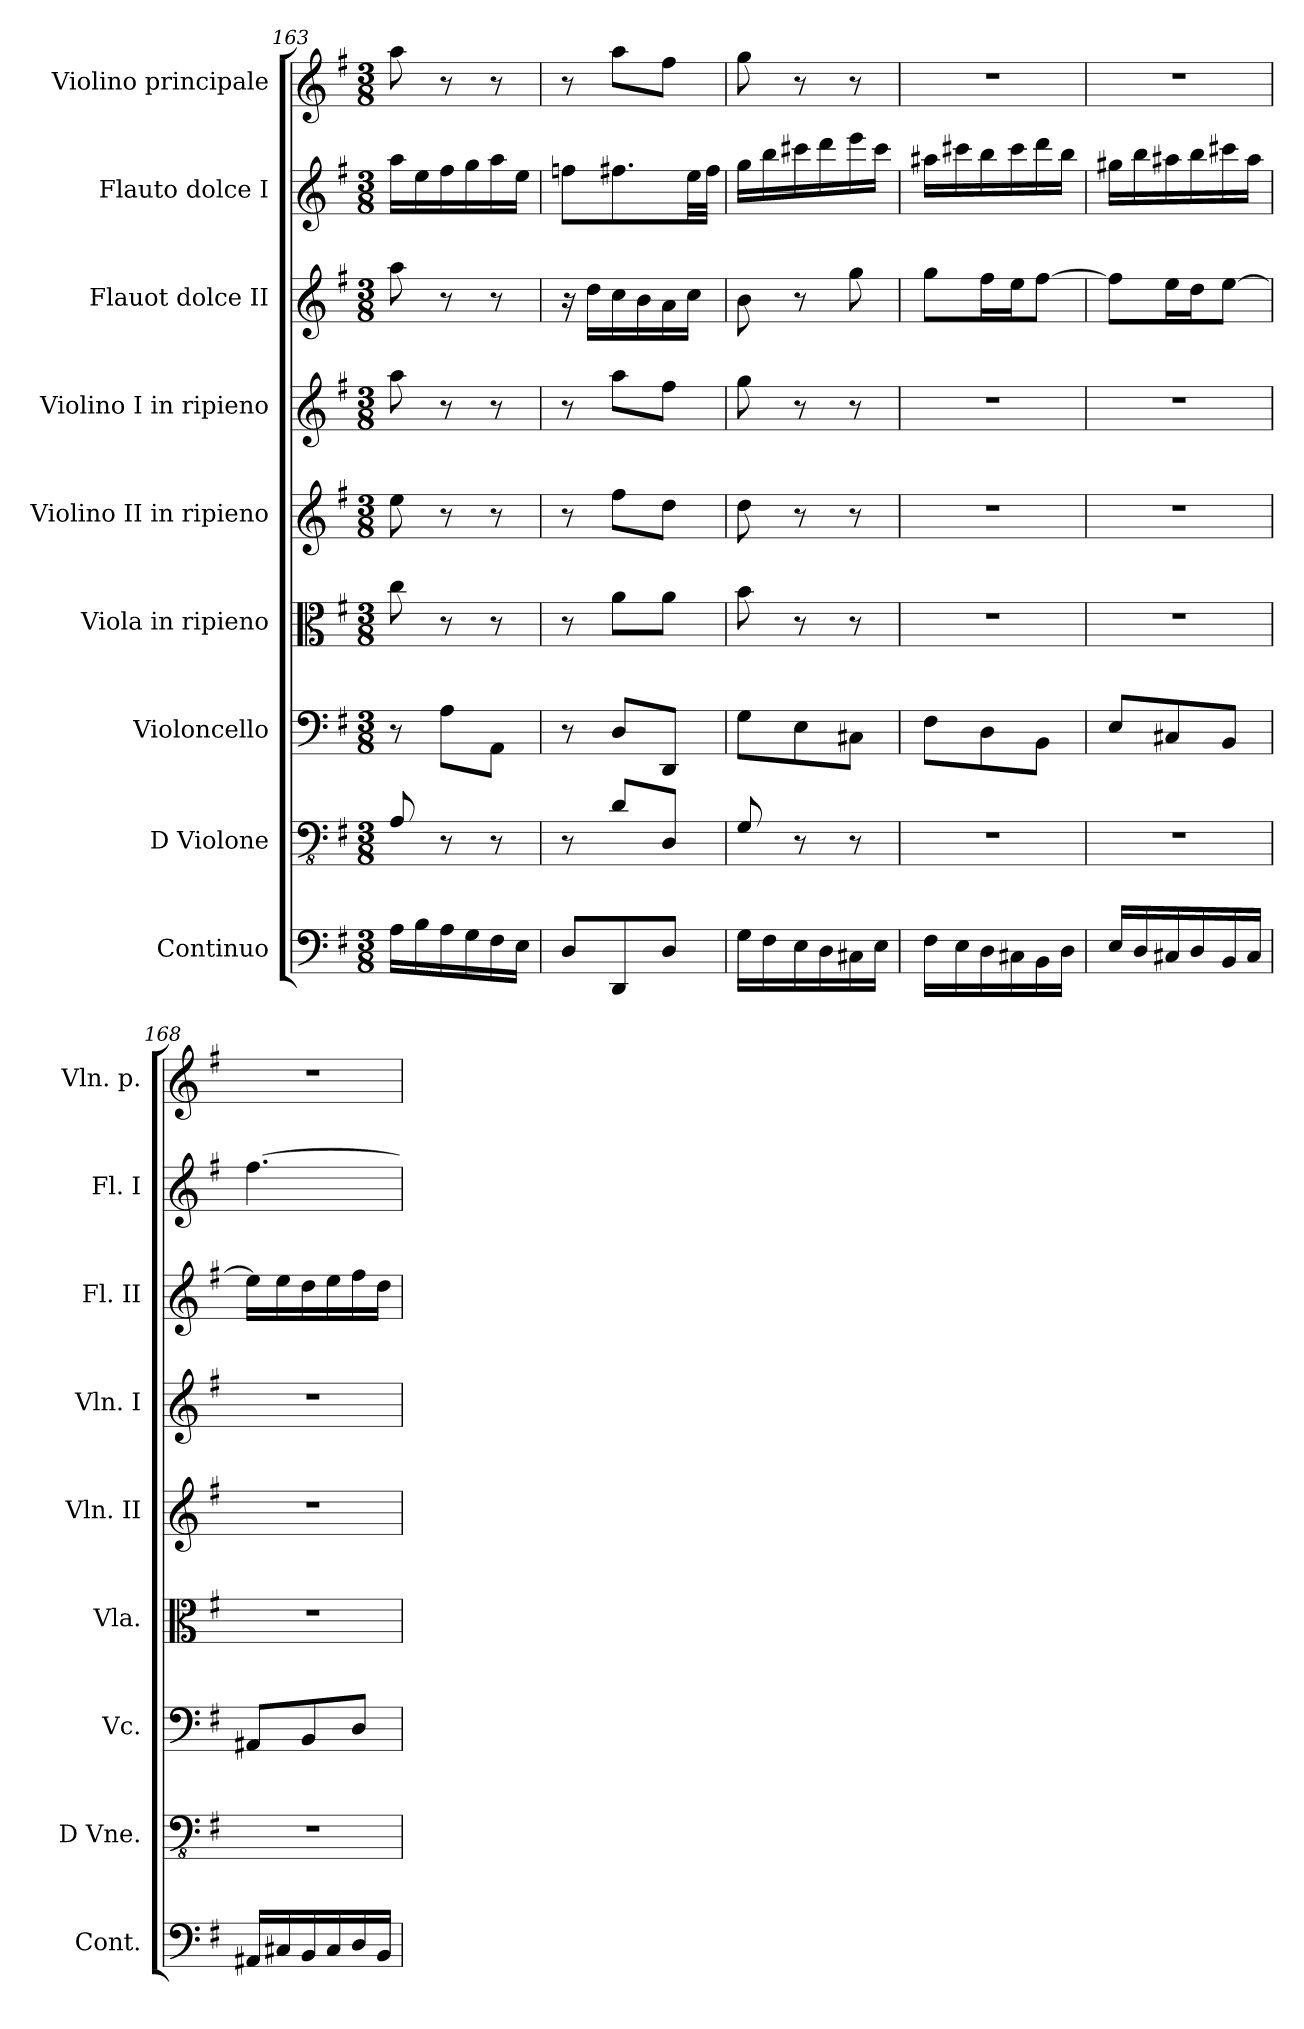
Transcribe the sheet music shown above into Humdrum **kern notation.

**kern	**kern	**kern	**kern	**kern	**kern	**kern	**kern	**kern
*part9	*part8	*part7	*part6	*part5	*part4	*part3	*part2	*part1
*staff9	*staff8	*staff7	*staff6	*staff5	*staff4	*staff3	*staff2	*staff1
*I"Continuo	*I"D Violone	*I"Violoncello	*I"Viola in ripieno	*I"Violino II in ripieno	*I"Violino I in ripieno	*I"Flauot dolce II	*I"Flauto dolce I	*I"Violino principale
*I'Cont.	*I'D Vne.	*I'Vc.	*I'Vla.	*I'Vln. II	*I'Vln. I	*I'Fl. II	*I'Fl. I	*I'Vln. p.
*clefF4	*clefFv4	*clefF4	*clefC3	*clefG2	*clefG2	*clefG2	*clefG2	*clefG2
*	*ITrd7c12	*	*	*	*	*	*	*
*k[f#]	*k[f#]	*k[f#]	*k[f#]	*k[f#]	*k[f#]	*k[f#]	*k[f#]	*k[f#]
*M3/8	*M3/8	*M3/8	*M3/8	*M3/8	*M3/8	*M3/8	*M3/8	*M3/8
=163	=163	=163	=163	=163	=163	=163	=163	=163
16A\LL	8AAA/	8r	8cc\	8ee\	8aa\	8aa\	16aa\LL	8aa\
16B\	.	.	.	.	.	.	16ee\	.
16A\	8r	8A\L	8r	8r	8r	8r	16ff#\	8r
16G\	.	.	.	.	.	.	16gg\	.
16F#\	8r	8AA\J	8r	8r	8r	8r	16aa\	8r
16E\JJ	.	.	.	.	.	.	16ee\JJ	.
=164	=164	=164	=164	=164	=164	=164	=164	=164
8D/L	8r	8r	8r	8r	8r	16r	8ffn\L	8r
.	.	.	.	.	.	16dd\LL	.	.
8DD/	8DD/L	8D/L	8a\L	8ff#\L	8aa\L	16cc\	8.ff#X\	8aa\L
.	.	.	.	.	.	16b\	.	.
8D/J	8DDD/J	8DD/J	8a\J	8dd\J	8ff#\J	16a\	.	8ff#\J
.	.	.	.	.	.	16cc\JJ	32ee\LL	.
.	.	.	.	.	.	.	32ff#\JJJ	.
=165	=165	=165	=165	=165	=165	=165	=165	=165
16G\LL	8GGG/	8G\L	8b\	8dd\	8gg\	8b\	16gg\LL	8gg\
16F#\	.	.	.	.	.	.	16bb\	.
16E\	8r	8E\	8r	8r	8r	8r	16ccc#X\	8r
16D\	.	.	.	.	.	.	16ddd\	.
16C#X\	8r	8C#X\J	8r	8r	8r	8gg\	16eee\	8r
16E\JJ	.	.	.	.	.	.	16ccc#\JJ	.
!!LO:PB:g=z
=166	=166	=166	=166	=166	=166	=166	=166	=166
16F#\LL	4.r	8F#\L	4.r	4.r	4.r	8gg\L	16aa#X\LL	4.r
16E\	.	.	.	.	.	.	16ccc#X\	.
16D\	.	8D\	.	.	.	16ff#\L	16bb\	.
16C#X\	.	.	.	.	.	16ee\J	16ccc#\	.
16BB\	.	8BB\J	.	.	.	[8ff#\J	16ddd\	.
16D\JJ	.	.	.	.	.	.	16bb\JJ	.
=167	=167	=167	=167	=167	=167	=167	=167	=167
16E/LL	4.r	8E/L	4.r	4.r	4.r	8ff#\L]	16gg#X\LL	4.r
16D/	.	.	.	.	.	.	16bb\	.
16C#X/	.	8C#X/	.	.	.	16ee\L	16aa#X\	.
16D/	.	.	.	.	.	16dd\J	16bb\	.
16BB/	.	8BB/J	.	.	.	[8ee\J	16ccc#X\	.
16C#/JJ	.	.	.	.	.	.	16aa#\JJ	.
=168	=168	=168	=168	=168	=168	=168	=168	=168
16AA#X/LL	4.r	8AA#X/L	4.r	4.r	4.r	16ee\LL]	[4.ff#\	4.r
16C#X/	.	.	.	.	.	16ee\	.	.
16BB/	.	8BB/	.	.	.	16dd\	.	.
16C#/	.	.	.	.	.	16ee\	.	.
16D/	.	8D/J	.	.	.	16ff#\	.	.
16BB/JJ	.	.	.	.	.	16dd\JJ	.	.
=	=	=	=	=	=	=	=	=
*-	*-	*-	*-	*-	*-	*-	*-	*-
